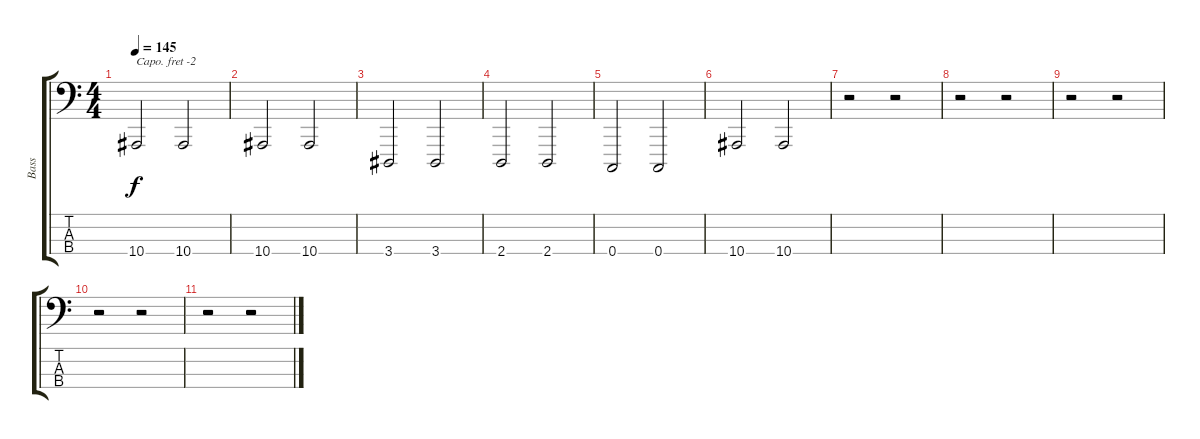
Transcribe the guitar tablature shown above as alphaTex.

\track ("Bass" "Bass") {instrument acousticgrandpiano}
\staff {score tabs}
\capo -2
\tuning (G2 D2 A1 D1) {hide}
\ts (4 4)
\tempo 145
\clef f4
\ks c
10.4.2{dy f} 10.4.2 |
10.4.2 10.4.2 |
3.4.2 3.4.2 |
2.4.2 2.4.2 |
0.4.2 0.4.2 |
10.4.2 10.4.2 |
r.2 r.2 |
r.2 r.2 |
r.2 r.2 |
r.2 r.2 |
r.2 r.2
